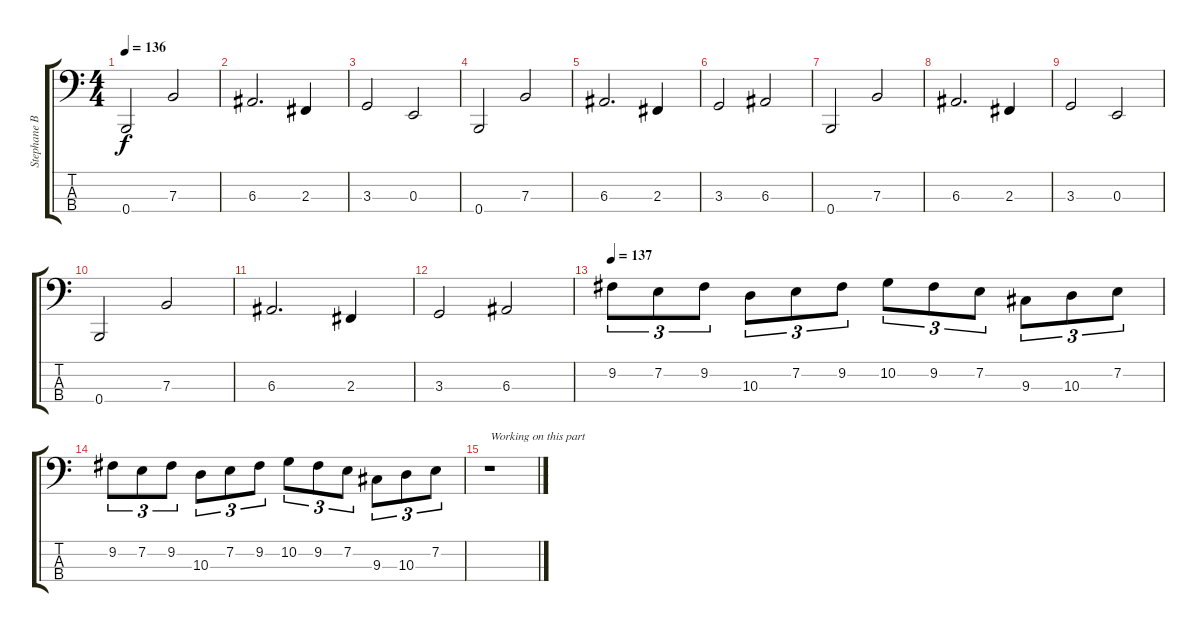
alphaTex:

\track ("Stephane Barbe (Bass)" "Stephane B") {instrument electricbasspick}
\staff {score tabs}
\tuning (D2 A1 E1 B0) {hide}
\ts (4 4)
\tempo 136
\clef f4
\ks c
0.4.2{dy f} 7.3.2 |
6.3.2{d} 2.3.4 |
3.3.2 0.3.2 |
0.4.2 7.3.2 |
6.3.2{d} 2.3.4 |
3.3.2 6.3.2 |
0.4.2 7.3.2 |
6.3.2{d} 2.3.4 |
3.3.2 0.3.2 |
0.4.2 7.3.2 |
6.3.2{d} 2.3.4 |
3.3.2 6.3.2 |
\tempo 137
9.2.8{tu (3 2)} 7.2.8{tu (3 2)} 9.2.8{tu (3 2)} 10.3.8{tu (3 2)} 7.2.8{tu (3 2)} 9.2.8{tu (3 2)} 10.2.8{tu (3 2)} 9.2.8{tu (3 2)} 7.2.8{tu (3 2)} 9.3.8{tu (3 2)} 10.3.8{tu (3 2)} 7.2.8{tu (3 2)} |
9.2.8{tu (3 2)} 7.2.8{tu (3 2)} 9.2.8{tu (3 2)} 10.3.8{tu (3 2)} 7.2.8{tu (3 2)} 9.2.8{tu (3 2)} 10.2.8{tu (3 2)} 9.2.8{tu (3 2)} 7.2.8{tu (3 2)} 9.3.8{tu (3 2)} 10.3.8{tu (3 2)} 7.2.8{tu (3 2)} |
r.1{txt "Working on this part"}
